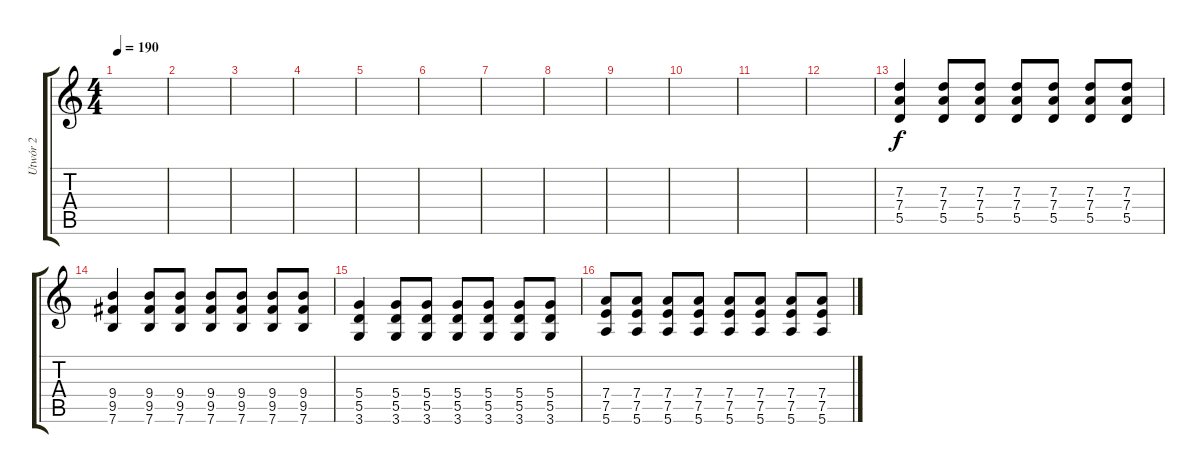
\track ("Utwór 2" "Utwór 2") {instrument distortionguitar}
\staff {score tabs}
\tuning (E4 B3 G3 D3 A2 E2) {hide}
\ts (4 4)
\tempo 190
\clef g2
\ks c
|
|
|
|
|
|
|
|
|
|
|
|
(7.3 7.4 5.5).4 (7.3 7.4 5.5).8 (7.3 7.4 5.5).8 (7.3 7.4 5.5).8 (7.3 7.4 5.5).8 (7.3 7.4 5.5).8 (7.3 7.4 5.5).8 |
(9.4 9.5 7.6).4 (9.4 9.5 7.6).8 (9.4 9.5 7.6).8 (9.4 9.5 7.6).8 (9.4 9.5 7.6).8 (9.4 9.5 7.6).8 (9.4 9.5 7.6).8 |
(5.4 5.5 3.6).4 (5.4 5.5 3.6).8 (5.4 5.5 3.6).8 (5.4 5.5 3.6).8 (5.4 5.5 3.6).8 (5.4 5.5 3.6).8 (5.4 5.5 3.6).8 |
(7.4 7.5 5.6).8 (7.4 7.5 5.6).8 (7.4 7.5 5.6).8 (7.4 7.5 5.6).8 (7.4 7.5 5.6).8 (7.4 7.5 5.6).8 (7.4 7.5 5.6).8 (7.4 7.5 5.6).8
